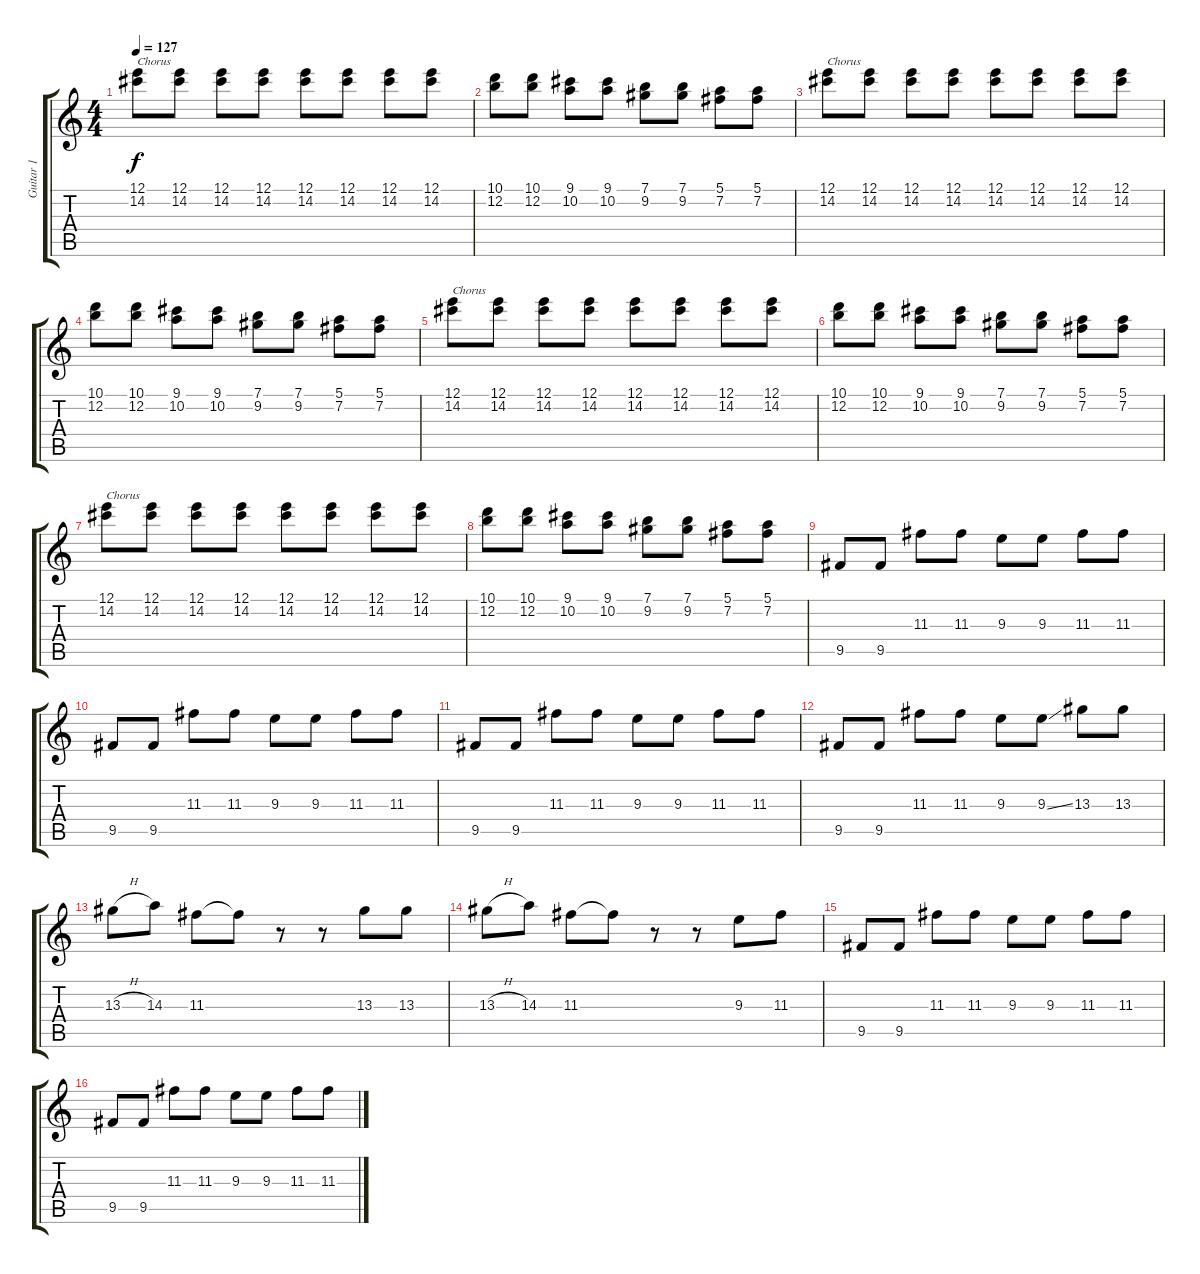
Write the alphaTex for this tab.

\track ("Guitar 1" "Guitar 1") {instrument overdrivenguitar}
\staff {score tabs}
\tuning (E4 B3 G3 D3 A2 E2) {hide}
\ts (4 4)
\tempo 127
\clef g2
\ks c
(12.1 14.2).8{txt "Chorus" dy f} (12.1 14.2).8 (12.1 14.2).8 (12.1 14.2).8 (12.1 14.2).8 (12.1 14.2).8 (12.1 14.2).8 (12.1 14.2).8 |
(10.1 12.2).8 (10.1 12.2).8 (9.1 10.2).8 (9.1 10.2).8 (7.1 9.2).8 (7.1 9.2).8 (5.1 7.2).8 (5.1 7.2).8 |
(12.1 14.2).8{txt "Chorus"} (12.1 14.2).8 (12.1 14.2).8 (12.1 14.2).8 (12.1 14.2).8 (12.1 14.2).8 (12.1 14.2).8 (12.1 14.2).8 |
(10.1 12.2).8 (10.1 12.2).8 (9.1 10.2).8 (9.1 10.2).8 (7.1 9.2).8 (7.1 9.2).8 (5.1 7.2).8 (5.1 7.2).8 |
(12.1 14.2).8{txt "Chorus"} (12.1 14.2).8 (12.1 14.2).8 (12.1 14.2).8 (12.1 14.2).8 (12.1 14.2).8 (12.1 14.2).8 (12.1 14.2).8 |
(10.1 12.2).8 (10.1 12.2).8 (9.1 10.2).8 (9.1 10.2).8 (7.1 9.2).8 (7.1 9.2).8 (5.1 7.2).8 (5.1 7.2).8 |
(12.1 14.2).8{txt "Chorus"} (12.1 14.2).8 (12.1 14.2).8 (12.1 14.2).8 (12.1 14.2).8 (12.1 14.2).8 (12.1 14.2).8 (12.1 14.2).8 |
(10.1 12.2).8 (10.1 12.2).8 (9.1 10.2).8 (9.1 10.2).8 (7.1 9.2).8 (7.1 9.2).8 (5.1 7.2).8 (5.1 7.2).8 |
9.5.8 9.5.8 11.3.8 11.3.8 9.3.8 9.3.8 11.3.8 11.3.8 |
9.5.8 9.5.8 11.3.8 11.3.8 9.3.8 9.3.8 11.3.8 11.3.8 |
9.5.8 9.5.8 11.3.8 11.3.8 9.3.8 9.3.8 11.3.8 11.3.8 |
9.5.8 9.5.8 11.3.8 11.3.8 9.3.8 9.3{ss}.8 13.3.8 13.3.8 |
13.3{h}.8 14.3.8 11.3.8 11.3{t}.8 r.8 r.8 13.3.8 13.3.8 |
13.3{h}.8 14.3.8 11.3.8 11.3{t}.8 r.8 r.8 9.3.8 11.3.8 |
9.5.8 9.5.8 11.3.8 11.3.8 9.3.8 9.3.8 11.3.8 11.3.8 |
9.5.8 9.5.8 11.3.8 11.3.8 9.3.8 9.3.8 11.3.8 11.3.8
